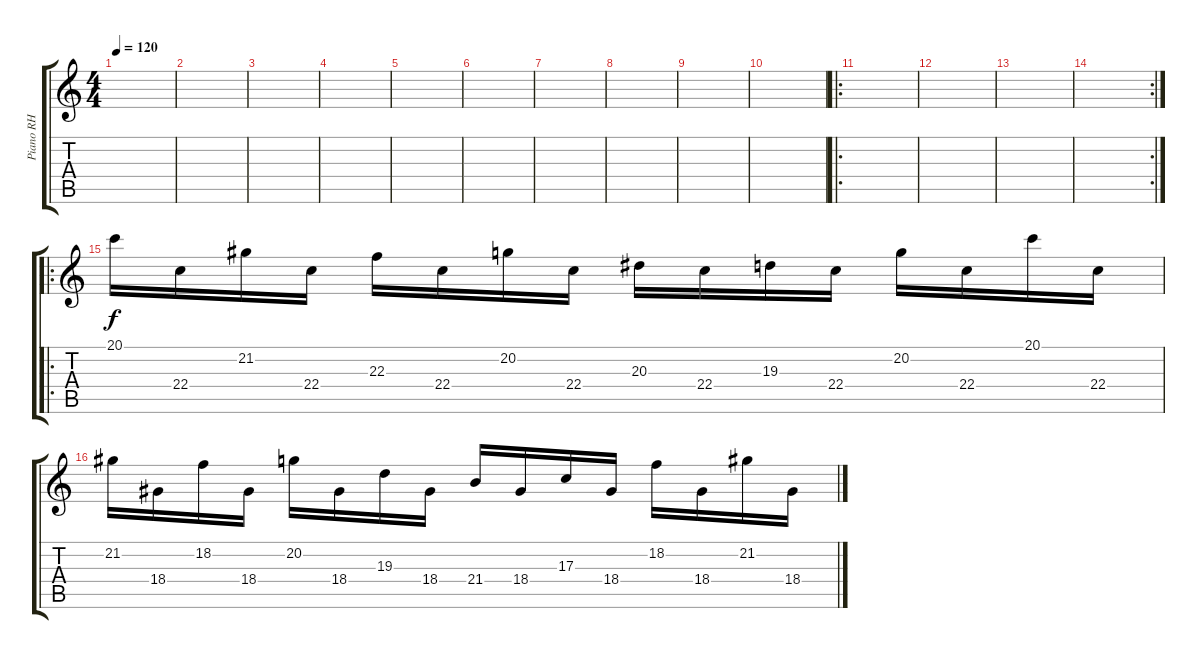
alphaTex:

\track ("Piano RH" "Piano RH") {instrument acousticgrandpiano}
\staff {score tabs}
\tuning (E4 B3 G3 D3 A2 E2) {hide}
\ts (4 4)
\tempo 120
\clef g2
\ks c
|
|
|
|
|
|
|
|
|
|
\ro
|
|
|
\rc 2
|
\ro
20.1.16 22.4.16 21.2.16 22.4.16 22.3.16 22.4.16 20.2.16 22.4.16 20.3.16 22.4.16 19.3.16 22.4.16 20.2.16 22.4.16 20.1.16 22.4.16 |
21.2.16 18.4.16 18.2.16 18.4.16 20.2.16 18.4.16 19.3.16 18.4.16 21.4.16 18.4.16 17.3.16 18.4.16 18.2.16 18.4.16 21.2.16 18.4.16
